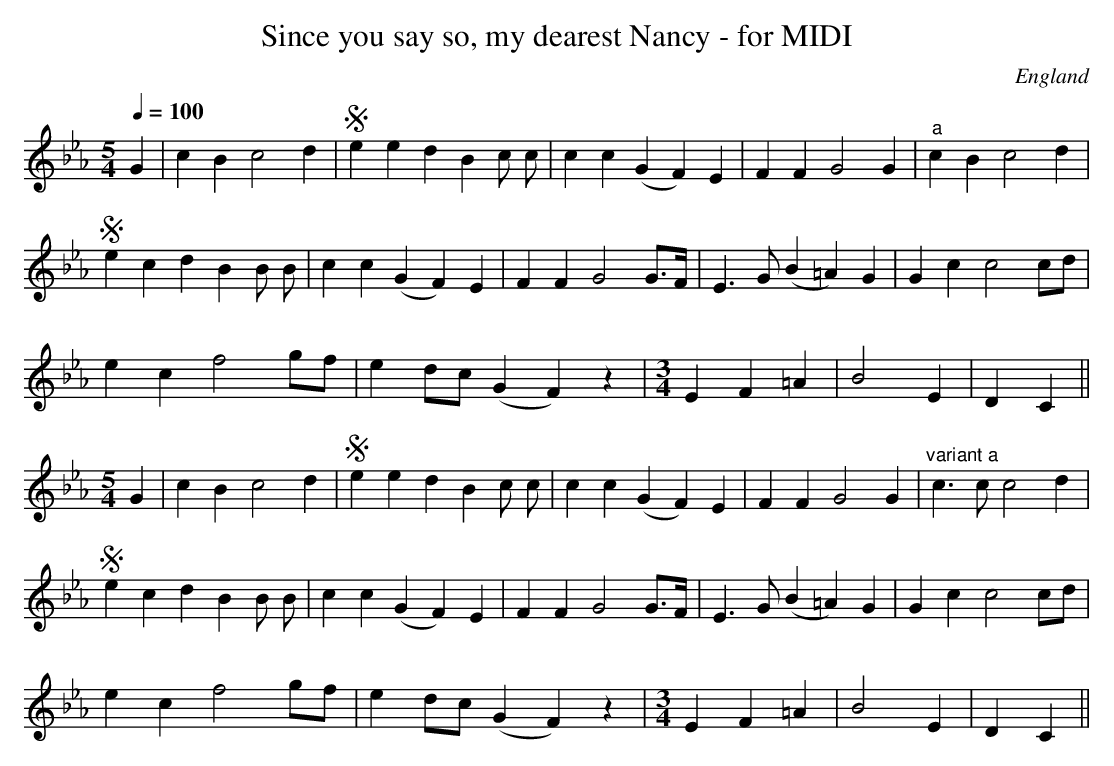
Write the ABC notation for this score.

X:1
T:Since you say so, my dearest Nancy - for MIDI
O:England
M:5/4
L:1/8
Q:1/4=100
K:Eb
G2|c2B2 c4d2|!segno!e2e2 d2B2c c|c2c2(G2F2) E2|F2F2 G4G2|"^a"c2B2c4 d2|
!segno!e2c2d2B2B B|c2c2(G2F2)E2|F2F2G4G>F|E3G (B2=A2)G2|G2c2c4cd|
e2c2f4gf|e2dc(G2F2)z2|\
M:3/4
E2F2=A2|B4E2|D2C2||
M:5/4
G2|c2B2 c4d2|!segno!e2e2 d2B2c c|c2c2(G2F2) E2|F2F2 G4G2|"^variant a"c3c c4d2|
!segno!e2c2d2B2B B|c2c2(G2F2)E2|F2F2G4G>F|E3G (B2=A2)G2|G2c2c4cd|
e2c2f4gf|e2dc(G2F2)z2|\
M:3/4
E2F2=A2|B4E2|D2C2||
